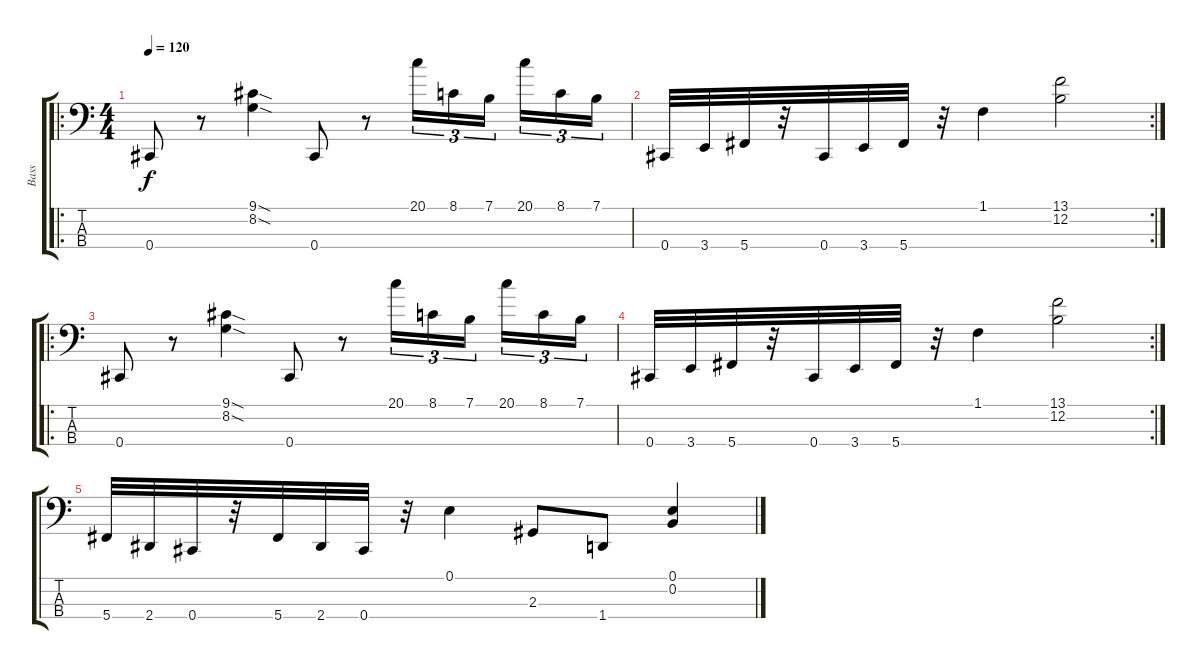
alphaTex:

\track ("Bass" "Bass") {instrument slapbass1}
\staff {score tabs}
\tuning (E2 B1 Gb1 Db1) {hide}
\ro
\ts (4 4)
\tempo 120
\clef f4
\ks c
0.4.8{dy f instrument slapbass1} r.8 (9.1{sod} 8.2{sod}).4 0.4.8 r.8 20.1.16{tu (3 2)} 8.1.16{tu (3 2)} 7.1.16{tu (3 2)} 20.1.16{tu (3 2)} 8.1.16{tu (3 2)} 7.1.16{tu (3 2)} |
\rc 2
0.4.32 3.4.32 5.4.32 r.32 0.4.32 3.4.32 5.4.32 r.32 1.1.4 (13.1 12.2).2 |
\ro
0.4.8 r.8 (9.1{sod} 8.2{sod}).4 0.4.8 r.8 20.1.16{tu (3 2)} 8.1.16{tu (3 2)} 7.1.16{tu (3 2)} 20.1.16{tu (3 2)} 8.1.16{tu (3 2)} 7.1.16{tu (3 2)} |
\rc 2
0.4.32 3.4.32 5.4.32 r.32 0.4.32 3.4.32 5.4.32 r.32 1.1.4 (13.1 12.2).2 |
5.4.32 2.4.32 0.4.32 r.32 5.4.32 2.4.32 0.4.32 r.32 0.1.4 2.3.8 1.4.8 (0.1 0.2).4
